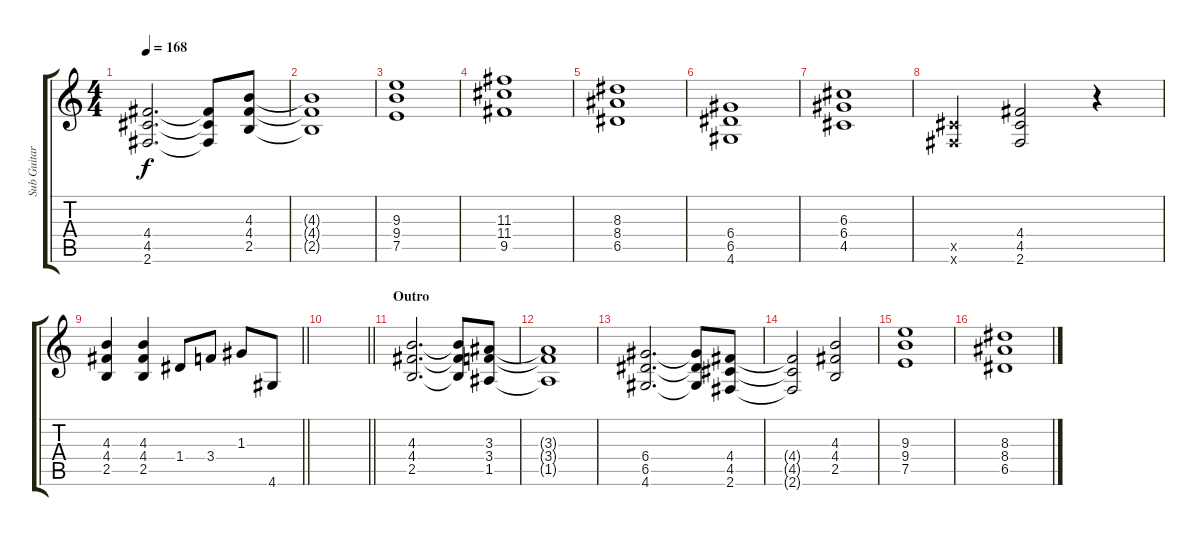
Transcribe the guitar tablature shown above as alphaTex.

\track ("Sub Guitar" "Sub Guitar") {instrument distortionguitar}
\staff {score tabs}
\tuning (E4 B3 G3 D3 A2 E2) {hide}
\ts (4 4)
\tempo 168
\clef g2
\ks c
(4.4 4.5 2.6).2{d dy f} (4.4{t} 4.5{t} 2.6{t}).8 (4.3 4.4 2.5).8 |
(4.3{t} 4.4{t} 2.5{t}).1 |
(9.3 9.4 7.5).1 |
(11.3 11.4 9.5).1 |
(8.3 8.4 6.5).1 |
(6.4 6.5 4.6).1 |
(6.3 6.4 4.5).1 |
(4.5{x} 2.6{x}).4 (4.4 4.5 2.6).2 r.4 |
\barLineRight lightlight
(4.3 4.4 2.5).4 (4.3 4.4 2.5).4 1.4.8 3.4.8 1.3.8 4.6.8 |
\barLineRight lightlight
|
\section ("" "Outro")
(4.3 4.4 2.5).2{d} (4.3{t} 4.4{t} 2.5{t}).8 (3.3 3.4 1.5).8 |
(3.3{t} 3.4{t} 1.5{t}).1 |
(6.4 6.5 4.6).2{d} (6.4{t} 6.5{t} 4.6{t}).8 (4.4 4.5 2.6).8 |
(4.4{t} 4.5{t} 2.6{t}).2 (4.3 4.4 2.5).2 |
(9.3 9.4 7.5).1 |
(8.3 8.4 6.5).1
